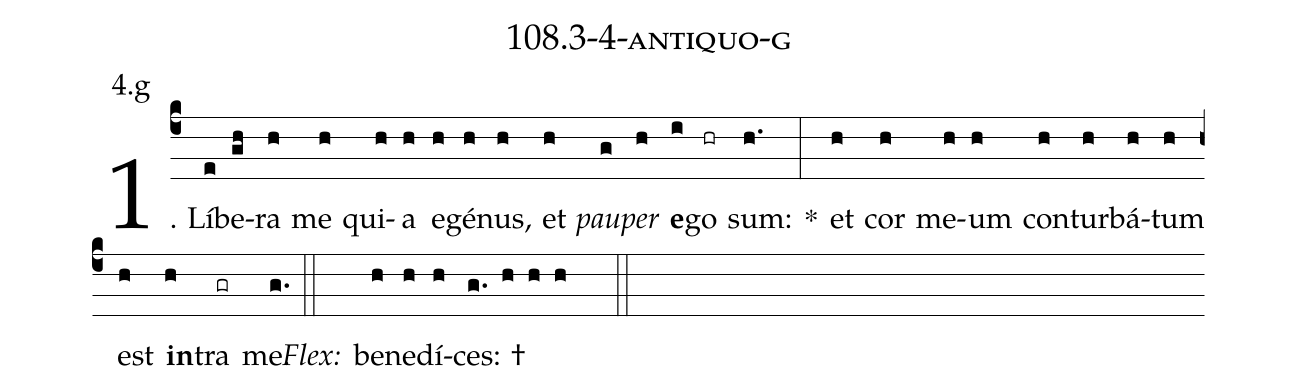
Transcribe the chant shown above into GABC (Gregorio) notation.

name: 108.3-4-antiquo-g;
annotation: 4.g;
%%
(c4)1. Lí(e)be(gh)ra(h) me(h) qui(h)a(h) e(h)gé(h)nus,(h) et(h) <i>pau</i>(g)<i>per</i>(h) <b>e</b>(i)go(hr) sum:(h.) *(:) et(h) cor(h) me(h)um(h) con(h)tur(h)bá(h)tum(h) est(h) <b>in</b>(h)tra(gr) me.(g.) (::)
<i>Flex:</i>()  be(h)ne(h)dí(h)ces: †(g. h h h  ::)
